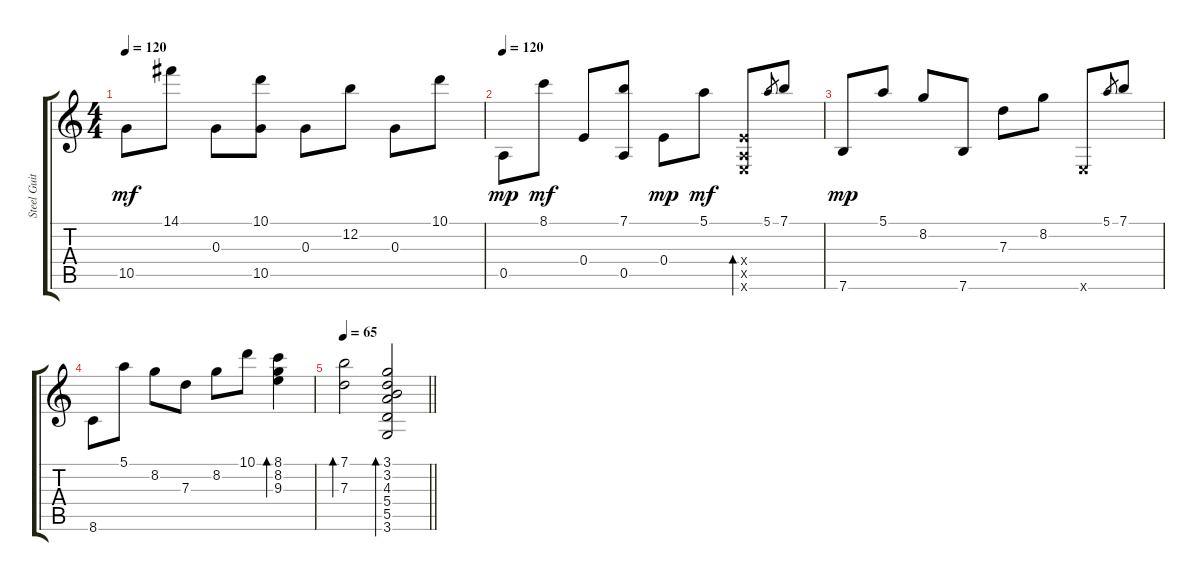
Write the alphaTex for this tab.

\track ("Steel Guitar" "Steel Guit") {instrument acousticguitarsteel}
\staff {score tabs}
\tuning (E4 B3 G3 E3 A2 E2) {hide}
\ts (4 4)
\tempo 120
\clef g2
\ks c
10.5.8{dy mf} 14.1.8 0.3.8 (10.1 10.5).8 0.3.8 12.2.8 0.3.8 10.1.8 |
\tempo 120
0.5.8{dy mp} 8.1.8{dy mf} 0.4.8 (7.1 0.5).8 0.4.8{dy mp} 5.1.8{dy mf} (0.4{x} 0.5{x} 0.6{x}).8{bd 30} 5.1.8{gr} 7.1.8 |
7.6.8{dy mp} 5.1.8 8.2.8 7.6.8 7.3.8 8.2.8 0.6{x}.8 5.1.8{gr} 7.1.8 |
8.6.8 5.1.8 8.2.8 7.3.8 8.2.8 10.1.8 (8.1 8.2 9.3).4{bd 120} |
\tempo 65
\barLineRight lightlight
(7.1 7.3).2{bd 240} (3.1 3.2 4.3 5.4 5.5 3.6).2{bd 480}
